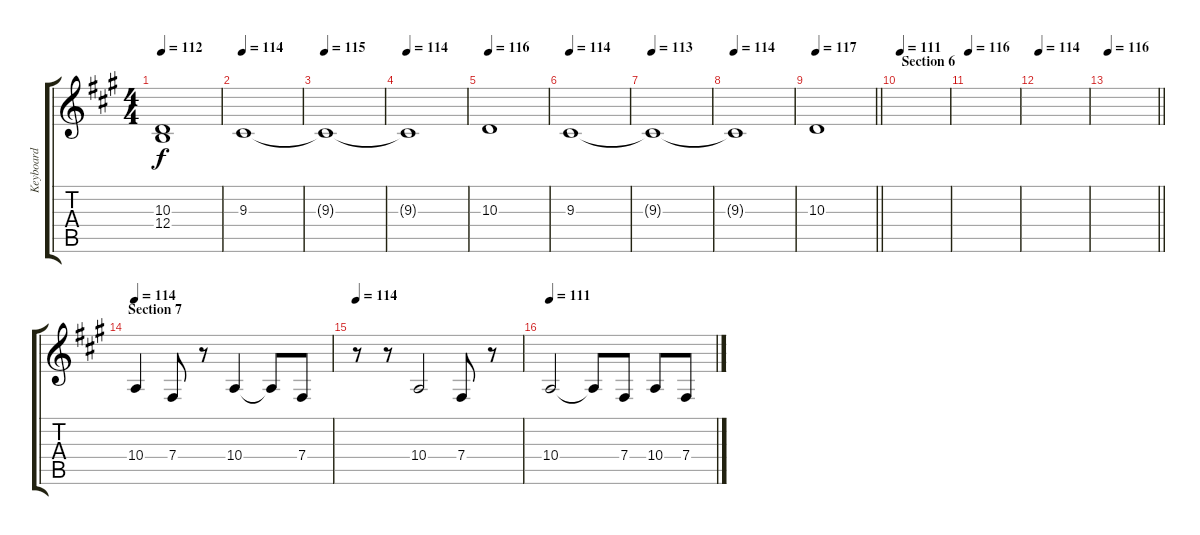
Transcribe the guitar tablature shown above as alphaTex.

\track ("Keyboard" "Keyboard") {instrument pad2warm}
\staff {score tabs}
\tuning (B3 Ab3 E3 B2 Gb2 B1) {hide}
\ts (4 4)
\tempo 112
\clef g2
\ks f#minor
(10.3{t} 12.4{t}).1{dy f} |
\tempo 114
9.3.1 |
\tempo 115
9.3{t}.1 |
\tempo 114
9.3{t}.1 |
\tempo 116
10.3.1 |
\tempo 114
9.3.1 |
\tempo 113
9.3{t}.1 |
\tempo 114
9.3{t}.1 |
\tempo 117
\barLineRight lightlight
10.3.1 |
\section ("" "Section 6")
\tempo 111
|
\tempo 116
|
\tempo 114
|
\tempo 116
\barLineRight lightlight
|
\section ("" "Section 7")
\tempo 114
10.4.4{volume 9 instrument oboe} 7.4.8 r.8 10.4.4 10.4{t}.8 7.4.8 |
\tempo 114
r.8 r.8 10.4.2 7.4.8 r.8 |
\tempo 111
10.4.2 10.4{t}.8 7.4.8 10.4.8 7.4.8
